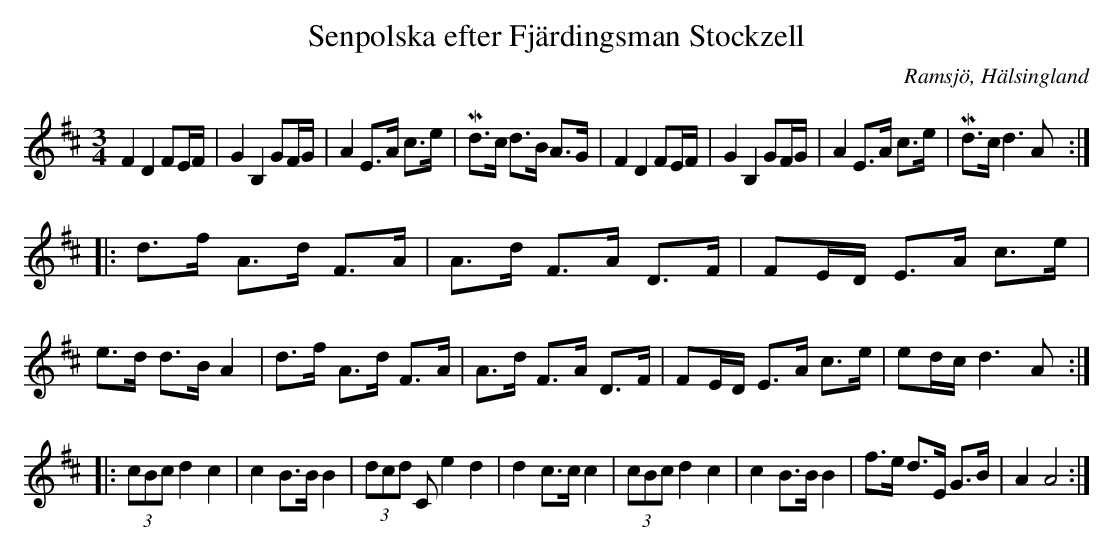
X:1
T: Senpolska efter Fjärdingsman Stockzell
O: Ramsjö, Hälsingland
M:3/4
L:1/8
K:D
F2 D2 FE/F/|G2 B,2 GF/G/| A2 E>A c>e|Md>c d>B A>G|F2 D2 FE/F/|G2 B,2 GF/G/| A2 E>A c>e|Md>c d2>A2:|
|:d>f A>d F>A| A>d F>A D>F|FE/D/ E>A c>e|e>d d>B A2|d>f A>d F>A| A>d F>A D>F|FE/D/ E>A c>e|ed/c/ d2>A2:|
|:(3cBc d2 c2|c2 B>B B2|(3dcd Ce2 d2|d2 c>c c2|(3cBc d2 c2|c2 B>B B2|f>e d>E G>B|A2 A4:|
